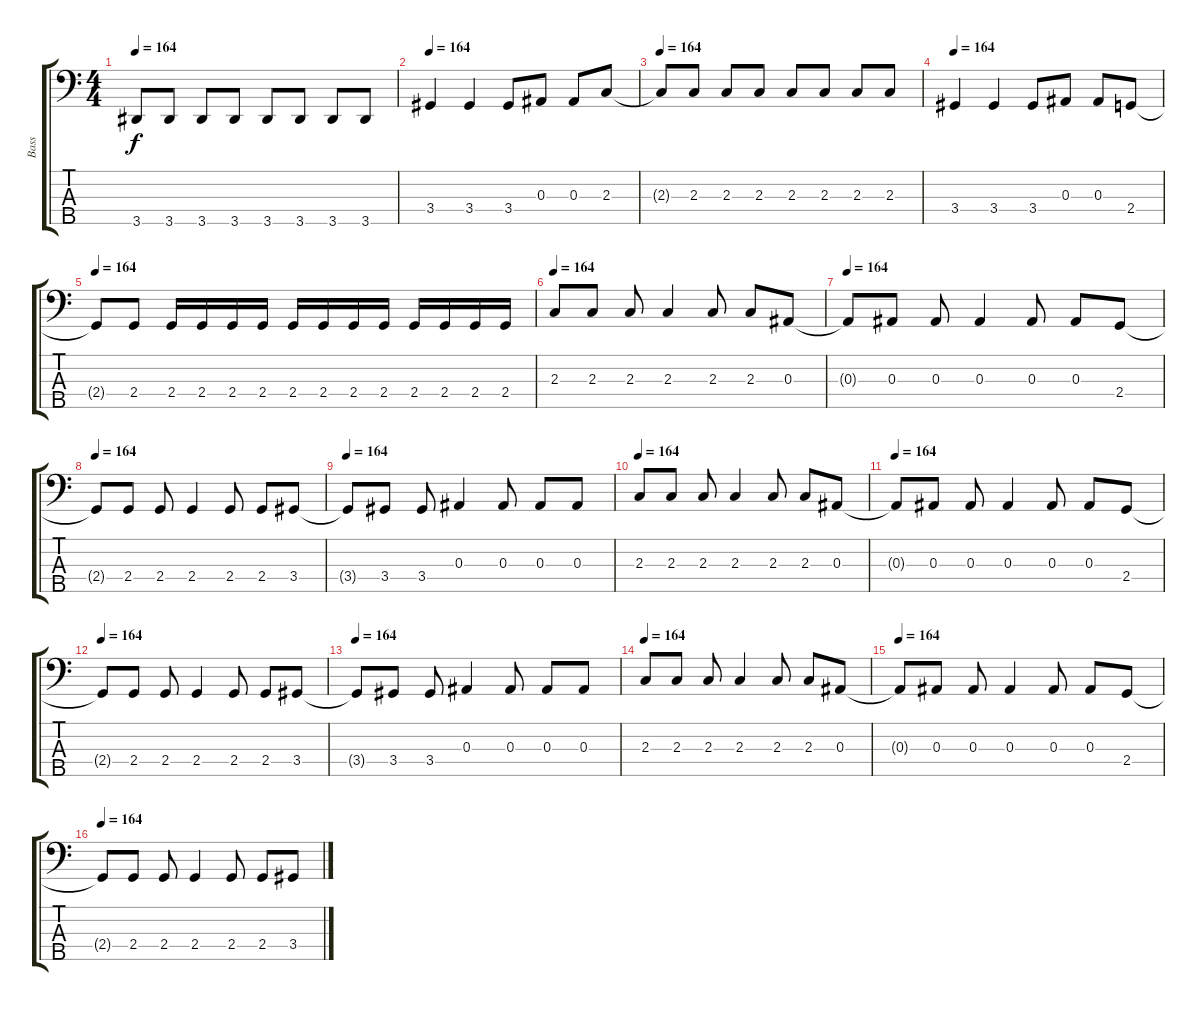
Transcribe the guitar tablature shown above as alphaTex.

\track ("Bass" "Bass") {instrument electricbassfinger}
\staff {score tabs}
\tuning (Ab2 Eb2 Bb1 F1 C1) {hide}
\ts (4 4)
\tempo 164
\clef f4
\ks c
3.5{t}.8{dy f} 3.5.8 3.5.8 3.5.8 3.5.8 3.5.8 3.5.8 3.5.8 |
\tempo 164
3.4.4 3.4.4 3.4.8 0.3.8 0.3.8 2.3.8 |
\tempo 164
2.3{t}.8 2.3.8 2.3.8 2.3.8 2.3.8 2.3.8 2.3.8 2.3.8 |
\tempo 164
3.4.4 3.4.4 3.4.8 0.3.8 0.3.8 2.4.8 |
\tempo 164
2.4{t}.8 2.4.8 2.4.16 2.4.16 2.4.16 2.4.16 2.4.16 2.4.16 2.4.16 2.4.16 2.4.16 2.4.16 2.4.16 2.4.16 |
\tempo 164
2.3.8 2.3.8 2.3.8 2.3.4 2.3.8 2.3.8 0.3.8 |
\tempo 164
0.3{t}.8 0.3.8 0.3.8 0.3.4 0.3.8 0.3.8 2.4.8 |
\tempo 164
2.4{t}.8 2.4.8 2.4.8 2.4.4 2.4.8 2.4.8 3.4.8 |
\tempo 164
3.4{t}.8 3.4.8 3.4.8 0.3.4 0.3.8 0.3.8 0.3.8 |
\tempo 164
2.3.8 2.3.8 2.3.8 2.3.4 2.3.8 2.3.8 0.3.8 |
\tempo 164
0.3{t}.8 0.3.8 0.3.8 0.3.4 0.3.8 0.3.8 2.4.8 |
\tempo 164
2.4{t}.8 2.4.8 2.4.8 2.4.4 2.4.8 2.4.8 3.4.8 |
\tempo 164
3.4{t}.8 3.4.8 3.4.8 0.3.4 0.3.8 0.3.8 0.3.8 |
\tempo 164
2.3.8 2.3.8 2.3.8 2.3.4 2.3.8 2.3.8 0.3.8 |
\tempo 164
0.3{t}.8 0.3.8 0.3.8 0.3.4 0.3.8 0.3.8 2.4.8 |
\tempo 164
2.4{t}.8 2.4.8 2.4.8 2.4.4 2.4.8 2.4.8 3.4.8
